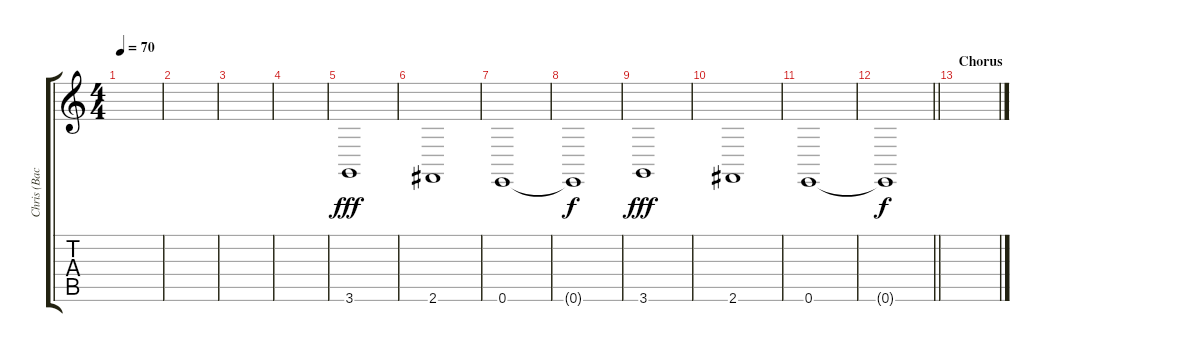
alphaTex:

\track ("Chris (Background)" "Chris (Bac") {instrument glockenspiel}
\staff {score tabs}
\tuning (E4 B3 G3 D3 A2 E2) {hide}
\ts (4 4)
\tempo 70
\clef g2
\ks c
|
|
|
|
3.6.1{dy fff} |
2.6.1 |
0.6.1 |
0.6{t}.1{dy f} |
3.6.1{dy fff} |
2.6.1 |
0.6.1 |
\barLineRight lightlight
0.6{t}.1{dy f} |
\section ("" "Chorus")
